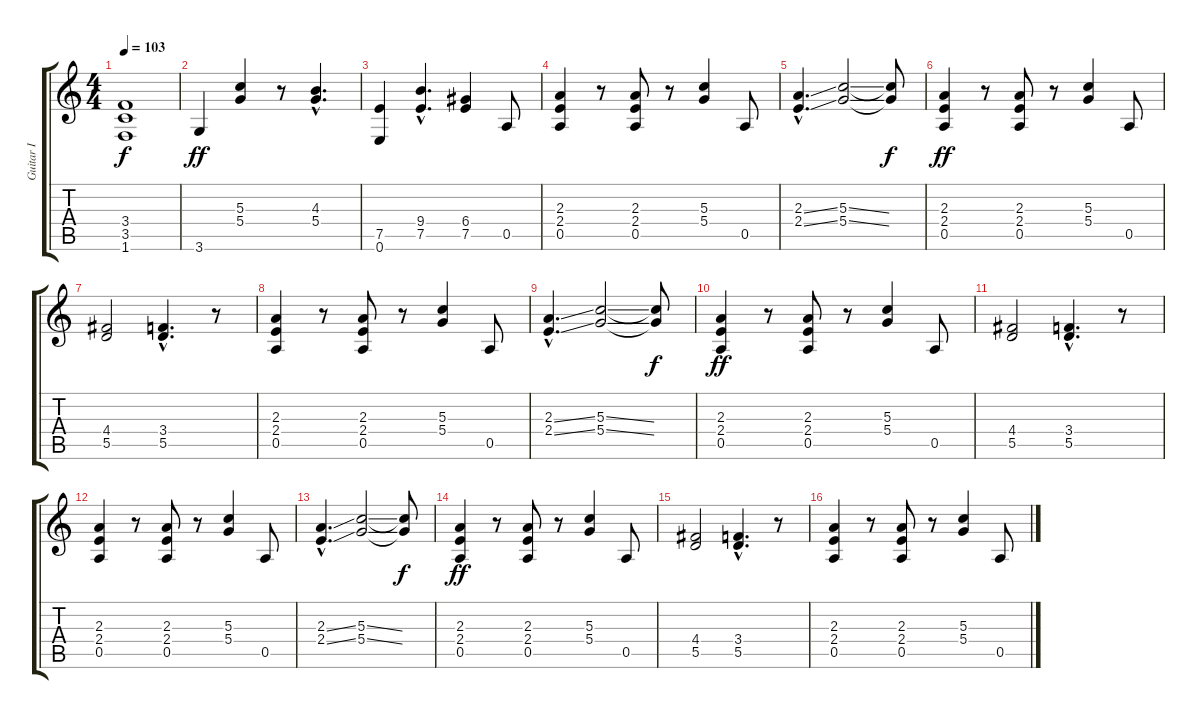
\track ("Guitar I" "Guitar I") {instrument overdrivenguitar}
\staff {score tabs}
\tuning (E4 B3 G3 D3 A2 E2) {hide}
\ts (4 4)
\tempo 103
\clef g2
\ks c
(3.4{t} 3.5{t} 1.6{t}).1{dy f} |
3.6.4{dy ff} (5.3 5.4).4 r.8 (4.3{hac} 5.4{hac}).4{d} |
(7.5 0.6).4 (9.4{hac} 7.5{hac}).4{d} (6.4 7.5).4 0.5.8 |
(2.3 2.4 0.5).4 r.8 (2.3 2.4 0.5).8 r.8 (5.3 5.4).4 0.5.8 |
(2.3{ss hac} 2.4{ss hac}).4{d} (5.3{ss} 5.4{ss}).2 (5.3{t} 5.4{t}).8{dy f} |
(2.3 2.4 0.5).4{dy ff} r.8 (2.3 2.4 0.5).8 r.8 (5.3 5.4).4 0.5.8 |
(4.4 5.5).2 (3.4{hac} 5.5{hac}).4{d} r.8 |
(2.3 2.4 0.5).4 r.8 (2.3 2.4 0.5).8 r.8 (5.3 5.4).4 0.5.8 |
(2.3{ss hac} 2.4{ss hac}).4{d} (5.3{ss} 5.4{ss}).2 (5.3{t} 5.4{t}).8{dy f} |
(2.3 2.4 0.5).4{dy ff} r.8 (2.3 2.4 0.5).8 r.8 (5.3 5.4).4 0.5.8 |
(4.4 5.5).2 (3.4{hac} 5.5{hac}).4{d} r.8 |
(2.3 2.4 0.5).4 r.8 (2.3 2.4 0.5).8 r.8 (5.3 5.4).4 0.5.8 |
(2.3{ss hac} 2.4{ss hac}).4{d} (5.3{ss} 5.4{ss}).2 (5.3{t} 5.4{t}).8{dy f} |
(2.3 2.4 0.5).4{dy ff} r.8 (2.3 2.4 0.5).8 r.8 (5.3 5.4).4 0.5.8 |
(4.4 5.5).2 (3.4{hac} 5.5{hac}).4{d} r.8 |
(2.3 2.4 0.5).4 r.8 (2.3 2.4 0.5).8 r.8 (5.3 5.4).4 0.5.8
